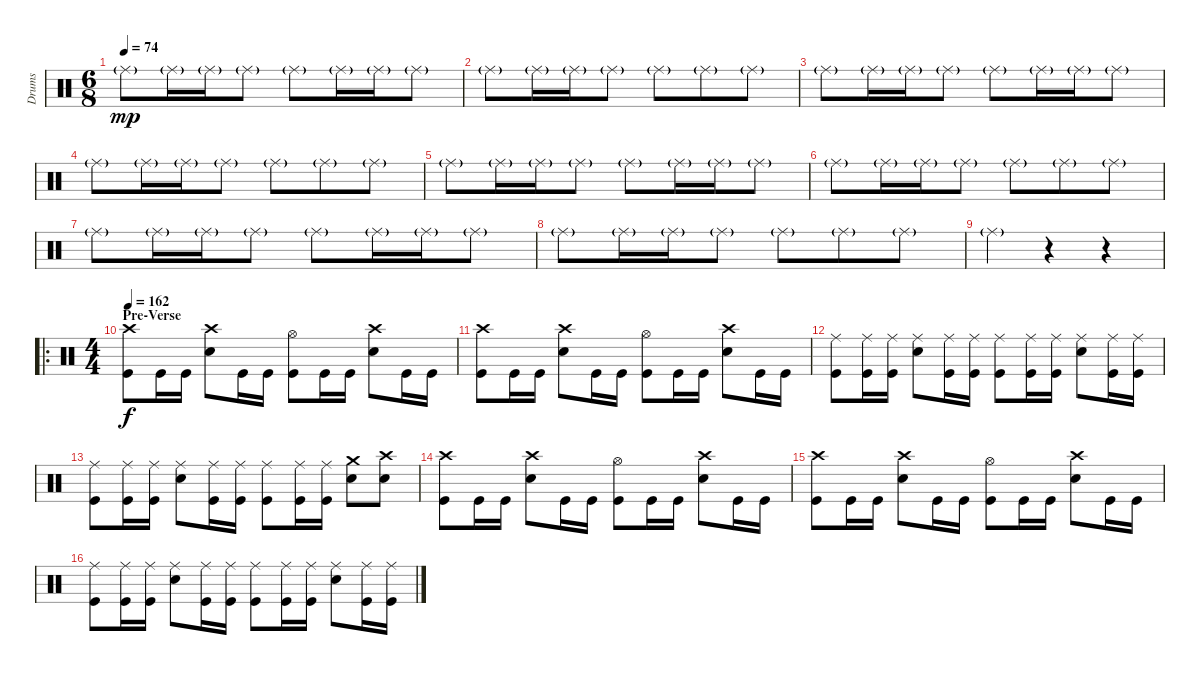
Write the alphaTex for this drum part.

\track ("Drums" "Drums") {instrument percussion}
\staff {score}
\articulation defaults
\ts (6 8)
\tempo 74
\clef neutral
\ks c "Ride (middle)"{g}.8{dy mp volume 12} "Ride (middle)"{g}.16 "Ride (middle)"{g}.16 "Ride (middle)"{g}.8 "Ride (middle)"{g}.8 "Ride (middle)"{g}.16 "Ride (middle)"{g}.16 "Ride (middle)"{g}.8
|
"Ride (middle)"{g}.8 "Ride (middle)"{g}.16 "Ride (middle)"{g}.16 "Ride (middle)"{g}.8 "Ride (middle)"{g}.8 "Ride (middle)"{g}.8 "Ride (middle)"{g}.8 |
"Ride (middle)"{g}.8 "Ride (middle)"{g}.16 "Ride (middle)"{g}.16 "Ride (middle)"{g}.8 "Ride (middle)"{g}.8 "Ride (middle)"{g}.16 "Ride (middle)"{g}.16 "Ride (middle)"{g}.8 |
"Ride (middle)"{g}.8 "Ride (middle)"{g}.16 "Ride (middle)"{g}.16 "Ride (middle)"{g}.8 "Ride (middle)"{g}.8 "Ride (middle)"{g}.8 "Ride (middle)"{g}.8 |
"Ride (middle)"{g}.8{volume 14} "Ride (middle)"{g}.16 "Ride (middle)"{g}.16 "Ride (middle)"{g}.8 "Ride (middle)"{g}.8 "Ride (middle)"{g}.16 "Ride (middle)"{g}.16 "Ride (middle)"{g}.8 |
"Ride (middle)"{g}.8 "Ride (middle)"{g}.16 "Ride (middle)"{g}.16 "Ride (middle)"{g}.8 "Ride (middle)"{g}.8 "Ride (middle)"{g}.8 "Ride (middle)"{g}.8 |
"Ride (middle)"{g}.8 "Ride (middle)"{g}.16 "Ride (middle)"{g}.16 "Ride (middle)"{g}.8 "Ride (middle)"{g}.8 "Ride (middle)"{g}.16 "Ride (middle)"{g}.16 "Ride (middle)"{g}.8 |
"Ride (middle)"{g}.8 "Ride (middle)"{g}.16 "Ride (middle)"{g}.16 "Ride (middle)"{g}.8 "Ride (middle)"{g}.8 "Ride (middle)"{g}.8 "Ride (middle)"{g}.8 |
"Ride (middle)"{g}.4 r.4 r.4 |
\ro
\ts (4 4)
\section ("" "Pre-Verse")
\tempo 162
("Crash high (hit)" "Kick (hit)").8{dy f} "Kick (hit)".16 "Kick (hit)".16 ("Crash high (hit)" "Electric Snare (hit)").8 "Kick (hit)".16 "Kick (hit)".16 ("Hi-Hat (open)" "Kick (hit)").8 "Kick (hit)".16 "Kick (hit)".16 ("Crash high (hit)" "Electric Snare (hit)").8 "Kick (hit)".16 "Kick (hit)".16 |
("Crash high (hit)" "Kick (hit)").8 "Kick (hit)".16 "Kick (hit)".16 ("Crash high (hit)" "Electric Snare (hit)").8 "Kick (hit)".16 "Kick (hit)".16 ("Hi-Hat (open)" "Kick (hit)").8 "Kick (hit)".16 "Kick (hit)".16 ("Crash high (hit)" "Electric Snare (hit)").8 "Kick (hit)".16 "Kick (hit)".16 |
("Ride (middle)" "Kick (hit)").8 ("Ride (middle)" "Kick (hit)").16 ("Ride (middle)" "Kick (hit)").16 ("Ride (middle)" "Electric Snare (hit)").8 ("Ride (middle)" "Kick (hit)").16 ("Ride (middle)" "Kick (hit)").16 ("Ride (middle)" "Kick (hit)").8 ("Ride (middle)" "Kick (hit)").16 ("Ride (middle)" "Kick (hit)").16 ("Ride (middle)" "Electric Snare (hit)").8 ("Ride (middle)" "Kick (hit)").16 ("Ride (middle)" "Kick (hit)").16 |
("Ride (middle)" "Kick (hit)").8 ("Ride (middle)" "Kick (hit)").16 ("Ride (middle)" "Kick (hit)").16 ("Ride (middle)" "Electric Snare (hit)").8 ("Ride (middle)" "Kick (hit)").16 ("Ride (middle)" "Kick (hit)").16 ("Ride (middle)" "Kick (hit)").8 ("Ride (middle)" "Kick (hit)").16 ("Ride (middle)" "Kick (hit)").16 ("Crash medium (hit)" "Electric Snare (hit)").8 ("Crash high (hit)" "Electric Snare (hit)").8 |
("Crash high (hit)" "Kick (hit)").8 "Kick (hit)".16 "Kick (hit)".16 ("Crash high (hit)" "Electric Snare (hit)").8 "Kick (hit)".16 "Kick (hit)".16 ("Hi-Hat (open)" "Kick (hit)").8 "Kick (hit)".16 "Kick (hit)".16 ("Crash high (hit)" "Electric Snare (hit)").8 "Kick (hit)".16 "Kick (hit)".16 |
("Crash high (hit)" "Kick (hit)").8 "Kick (hit)".16 "Kick (hit)".16 ("Crash high (hit)" "Electric Snare (hit)").8 "Kick (hit)".16 "Kick (hit)".16 ("Hi-Hat (open)" "Kick (hit)").8 "Kick (hit)".16 "Kick (hit)".16 ("Crash high (hit)" "Electric Snare (hit)").8 "Kick (hit)".16 "Kick (hit)".16 |
("Ride (middle)" "Kick (hit)").8 ("Ride (middle)" "Kick (hit)").16 ("Ride (middle)" "Kick (hit)").16 ("Ride (middle)" "Electric Snare (hit)").8 ("Ride (middle)" "Kick (hit)").16 ("Ride (middle)" "Kick (hit)").16 ("Ride (middle)" "Kick (hit)").8 ("Ride (middle)" "Kick (hit)").16 ("Ride (middle)" "Kick (hit)").16 ("Ride (middle)" "Electric Snare (hit)").8 ("Ride (middle)" "Kick (hit)").16 ("Ride (middle)" "Kick (hit)").16
